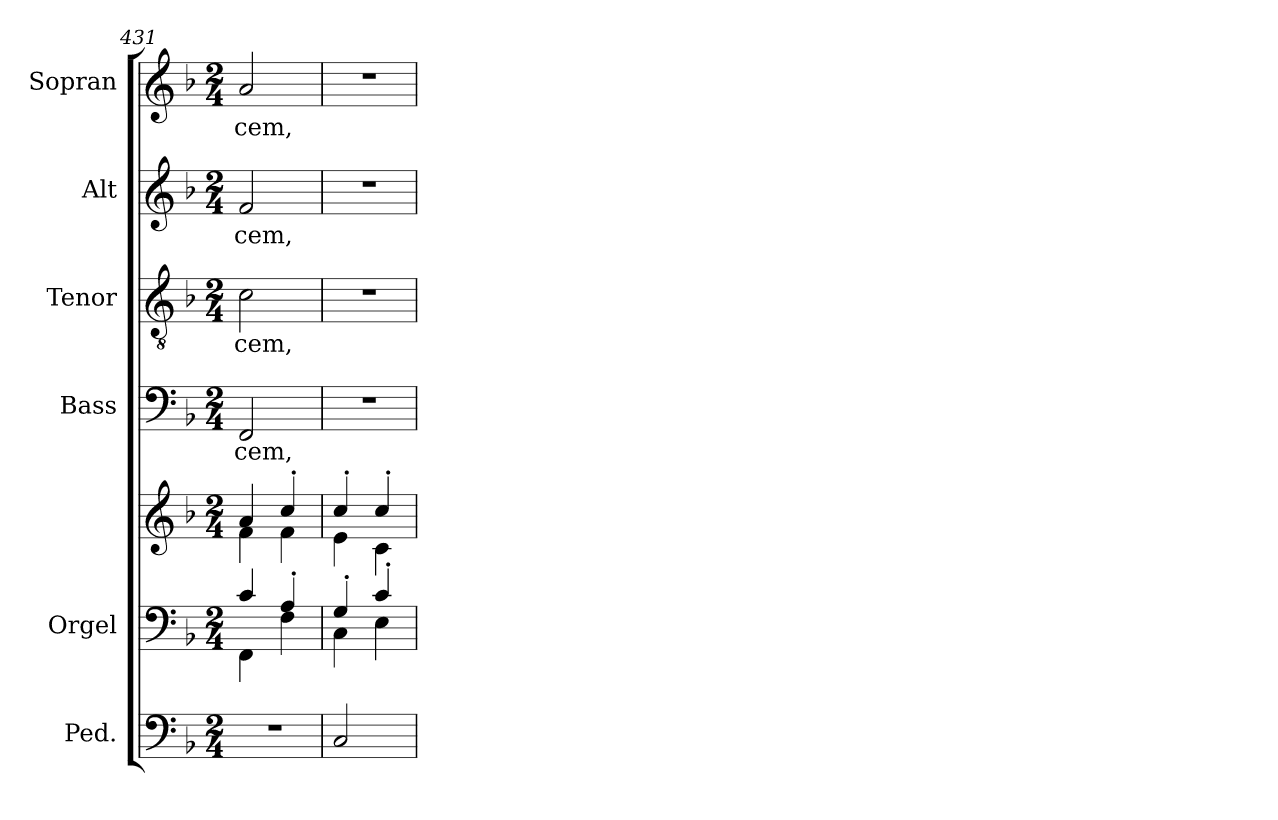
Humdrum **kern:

**kern	**kern	**kern	**kern	**text	**kern	**text	**kern	**text	**kern	**text
*part6	*part5	*part5	*part4	*part4	*part3	*part3	*part2	*part2	*part1	*part1
*staff7	*staff6	*staff5	*staff4	*staff4	*staff3	*staff3	*staff2	*staff2	*staff1	*staff1
*I"Ped.	*I"Orgel	*	*I"Bass	*	*I"Tenor	*	*I"Alt	*	*I"Sopran	*
*	*I'Org.	*	*I'B.	*	*I'T.	*	*I'A.	*	*I'S.	*
*clefF4	*clefF4	*clefG2	*clefF4	*	*clefGv2	*	*clefG2	*	*clefG2	*
*ITrd7c12	*	*	*	*	*	*	*	*	*	*
*k[b-]	*k[b-]	*k[b-]	*k[b-]	*	*k[b-]	*	*k[b-]	*	*k[b-]	*
*F:	*F:	*F:	*F:	*	*F:	*	*F:	*	*F:	*
*M2/4	*M2/4	*M2/4	*M2/4	*	*M2/4	*	*M2/4	*	*M2/4	*
=431	=431	=431	=431	=431	=431	=431	=431	=431	=431	=431
*	*^	*^	*	*	*	*	*	*	*	*
!	!	!	!	!	!	!LO:LY:b	!	!LO:LY:b	!	!LO:LY:b	!	!LO:LY:b
2r	4c/	4FF\	4a/	4f\	2FF/	-cem,	2c\	-cem,	2f/	-cem,	2a/	-cem,
.	4A'</	4F\	4cc'</	4f\	.	.	.	.	.	.	.	.
=432	=432	=432	=432	=432	=432	=432	=432	=432	=432	=432	=432	=432
2CC/	4G'</	4C\	4cc'</	4e\	2r	.	2r	.	2r	.	2r	.
.	4c'</	4E\	4cc'</	4c\	.	.	.	.	.	.	.	.
*	*v	*v	*	*	*	*	*	*	*	*	*	*
*	*	*v	*v	*	*	*	*	*	*	*	*
=	=	=	=	=	=	=	=	=	=	=
*-	*-	*-	*-	*-	*-	*-	*-	*-	*-	*-
